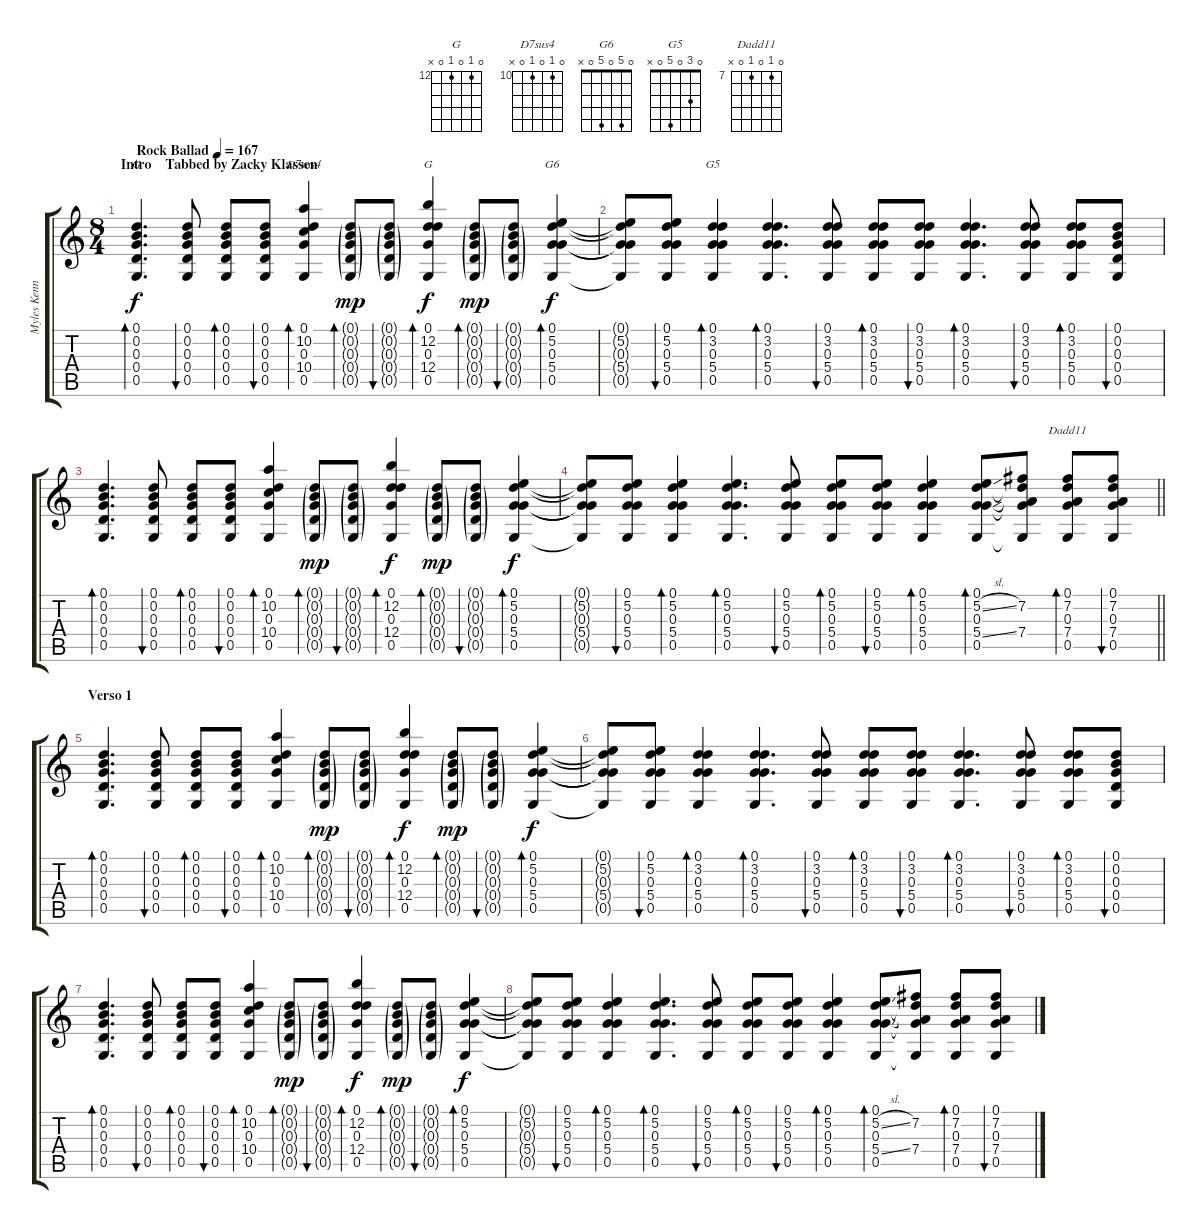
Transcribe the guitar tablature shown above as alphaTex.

\track ("Myles Kennedy [Acoustic Guitar I]" "Myles Kenn") {instrument acousticguitarnylon}
\staff {score tabs}
\tuning (D4 B3 G3 D3 G2 D2) {hide}
\chord ("G" 0 0 0 0 0 x)
\chord ("D7sus4" 0 10 0 10 0 x) {firstfret 10}
\chord ("G" 0 12 0 12 0 x) {firstfret 12}
\chord ("G6" 0 5 0 5 0 x)
\chord ("G5" 0 3 0 5 0 x)
\chord ("Dadd11" 0 7 0 7 0 x) {firstfret 7}
\ts (8 4)
\section ("" "Intro    Tabbed by Zacky Klassen")
\tempo (167 "Rock Ballad")
\clef g2
\ks c
(0.1 0.2 0.3 0.4 0.5).4{d bd 30 ch "G" dy f instrument acousticguitarnylon} (0.1 0.2 0.3 0.4 0.5).8{bu 30} (0.1 0.2 0.3 0.4 0.5).8{bd 30} (0.1 0.2 0.3 0.4 0.5).8{bu 30} (0.1 10.2 0.3 10.4 0.5).4{bd 30 ch "D7sus4"} (0.1{g} 0.2{g} 0.3{g} 0.4{g} 0.5{g}).8{bd 30 dy mp} (0.1{g} 0.2{g} 0.3{g} 0.4{g} 0.5{g}).8{bu 30} (0.1 12.2 0.3 12.4 0.5).4{bd 30 ch "G" dy f} (0.1{g} 0.2{g} 0.3{g} 0.4{g} 0.5{g}).8{bd 30 dy mp} (0.1{g} 0.2{g} 0.3{g} 0.4{g} 0.5{g}).8{bu 30} (0.1 5.2 0.3 5.4 0.5).4{bd 60 ch "G6" dy f} |
(0.1{t} 5.2{t} 0.3{t} 5.4{t} 0.5{t}).8 (0.1 5.2 0.3 5.4 0.5).8{bu 30} (0.1 3.2 0.3 5.4 0.5).4{bd 30 ch "G5"} (0.1 3.2 0.3 5.4 0.5).4{d bd 30} (0.1 3.2 0.3 5.4 0.5).8{bu 30} (0.1 3.2 0.3 5.4 0.5).8{bd 30} (0.1 3.2 0.3 5.4 0.5).8{bu 30} (0.1 3.2 0.3 5.4 0.5).4{d bd 30} (0.1 3.2 0.3 5.4 0.5).8{bu 30} (0.1 3.2 0.3 5.4 0.5).8{bd 30} (0.1 0.2 0.3 0.4 0.5).8{bu 30} |
(0.1 0.2 0.3 0.4 0.5).4{d bd 60} (0.1 0.2 0.3 0.4 0.5).8{bu 30} (0.1 0.2 0.3 0.4 0.5).8{bd 30} (0.1 0.2 0.3 0.4 0.5).8{bu 30} (0.1 10.2 0.3 10.4 0.5).4{bd 30} (0.1{g} 0.2{g} 0.3{g} 0.4{g} 0.5{g}).8{bd 30 dy mp} (0.1{g} 0.2{g} 0.3{g} 0.4{g} 0.5{g}).8{bu 30} (0.1 12.2 0.3 12.4 0.5).4{bd 30 dy f} (0.1{g} 0.2{g} 0.3{g} 0.4{g} 0.5{g}).8{bd 30 dy mp} (0.1{g} 0.2{g} 0.3{g} 0.4{g} 0.5{g}).8{bu 30} (0.1 5.2 0.3 5.4 0.5).4{bd 60 dy f} |
\barLineRight lightlight
(0.1{t} 5.2{t} 0.3{t} 5.4{t} 0.5{t}).8 (0.1 5.2 0.3 5.4 0.5).8{bu 30} (0.1 5.2 0.3 5.4 0.5).4{bd 30} (0.1 5.2 0.3 5.4 0.5).4{d bd 30} (0.1 5.2 0.3 5.4 0.5).8{bu 30} (0.1 5.2 0.3 5.4 0.5).8{bd 30} (0.1 5.2 0.3 5.4 0.5).8{bu 30} (0.1 5.2 0.3 5.4 0.5).4{bd 30} (0.1 5.2{sl} 0.3 5.4{sl} 0.5).8{bd 30} (0.1{t} 7.2 0.3{t} 7.4 0.5{t}).8 (0.1 7.2 0.3 7.4 0.5).8{bd 30 ch "Dadd11"} (0.1 7.2 0.3 7.4 0.5).8{bu 30} |
\section ("" "Verso 1")
(0.1 0.2 0.3 0.4 0.5).4{d bd 30} (0.1 0.2 0.3 0.4 0.5).8{bu 30} (0.1 0.2 0.3 0.4 0.5).8{bd 30} (0.1 0.2 0.3 0.4 0.5).8{bu 30} (0.1 10.2 0.3 10.4 0.5).4{bd 30} (0.1{g} 0.2{g} 0.3{g} 0.4{g} 0.5{g}).8{bd 30 dy mp} (0.1{g} 0.2{g} 0.3{g} 0.4{g} 0.5{g}).8{bu 30} (0.1 12.2 0.3 12.4 0.5).4{bd 30 dy f} (0.1{g} 0.2{g} 0.3{g} 0.4{g} 0.5{g}).8{bd 30 dy mp} (0.1{g} 0.2{g} 0.3{g} 0.4{g} 0.5{g}).8{bu 30} (0.1 5.2 0.3 5.4 0.5).4{bd 60 dy f} |
(0.1{t} 5.2{t} 0.3{t} 5.4{t} 0.5{t}).8 (0.1 5.2 0.3 5.4 0.5).8{bu 30} (0.1 3.2 0.3 5.4 0.5).4{bd 30} (0.1 3.2 0.3 5.4 0.5).4{d bd 30} (0.1 3.2 0.3 5.4 0.5).8{bu 30} (0.1 3.2 0.3 5.4 0.5).8{bd 30} (0.1 3.2 0.3 5.4 0.5).8{bu 30} (0.1 3.2 0.3 5.4 0.5).4{d bd 30} (0.1 3.2 0.3 5.4 0.5).8{bu 30} (0.1 3.2 0.3 5.4 0.5).8{bd 30} (0.1 0.2 0.3 0.4 0.5).8{bu 30} |
(0.1 0.2 0.3 0.4 0.5).4{d bd 60} (0.1 0.2 0.3 0.4 0.5).8{bu 30} (0.1 0.2 0.3 0.4 0.5).8{bd 30} (0.1 0.2 0.3 0.4 0.5).8{bu 30} (0.1 10.2 0.3 10.4 0.5).4{bd 30} (0.1{g} 0.2{g} 0.3{g} 0.4{g} 0.5{g}).8{bd 30 dy mp} (0.1{g} 0.2{g} 0.3{g} 0.4{g} 0.5{g}).8{bu 30} (0.1 12.2 0.3 12.4 0.5).4{bd 30 dy f} (0.1{g} 0.2{g} 0.3{g} 0.4{g} 0.5{g}).8{bd 30 dy mp} (0.1{g} 0.2{g} 0.3{g} 0.4{g} 0.5{g}).8{bu 30} (0.1 5.2 0.3 5.4 0.5).4{bd 60 dy f} |
(0.1{t} 5.2{t} 0.3{t} 5.4{t} 0.5{t}).8 (0.1 5.2 0.3 5.4 0.5).8{bu 30} (0.1 5.2 0.3 5.4 0.5).4{bd 30} (0.1 5.2 0.3 5.4 0.5).4{d bd 30} (0.1 5.2 0.3 5.4 0.5).8{bu 30} (0.1 5.2 0.3 5.4 0.5).8{bd 30} (0.1 5.2 0.3 5.4 0.5).8{bu 30} (0.1 5.2 0.3 5.4 0.5).4{bd 30} (0.1 5.2{sl} 0.3 5.4{sl} 0.5).8{bd 30} (0.1{t} 7.2 0.3{t} 7.4 0.5{t}).8 (0.1 7.2 0.3 7.4 0.5).8{bd 30} (0.1 7.2 0.3 7.4 0.5).8{bu 30}
